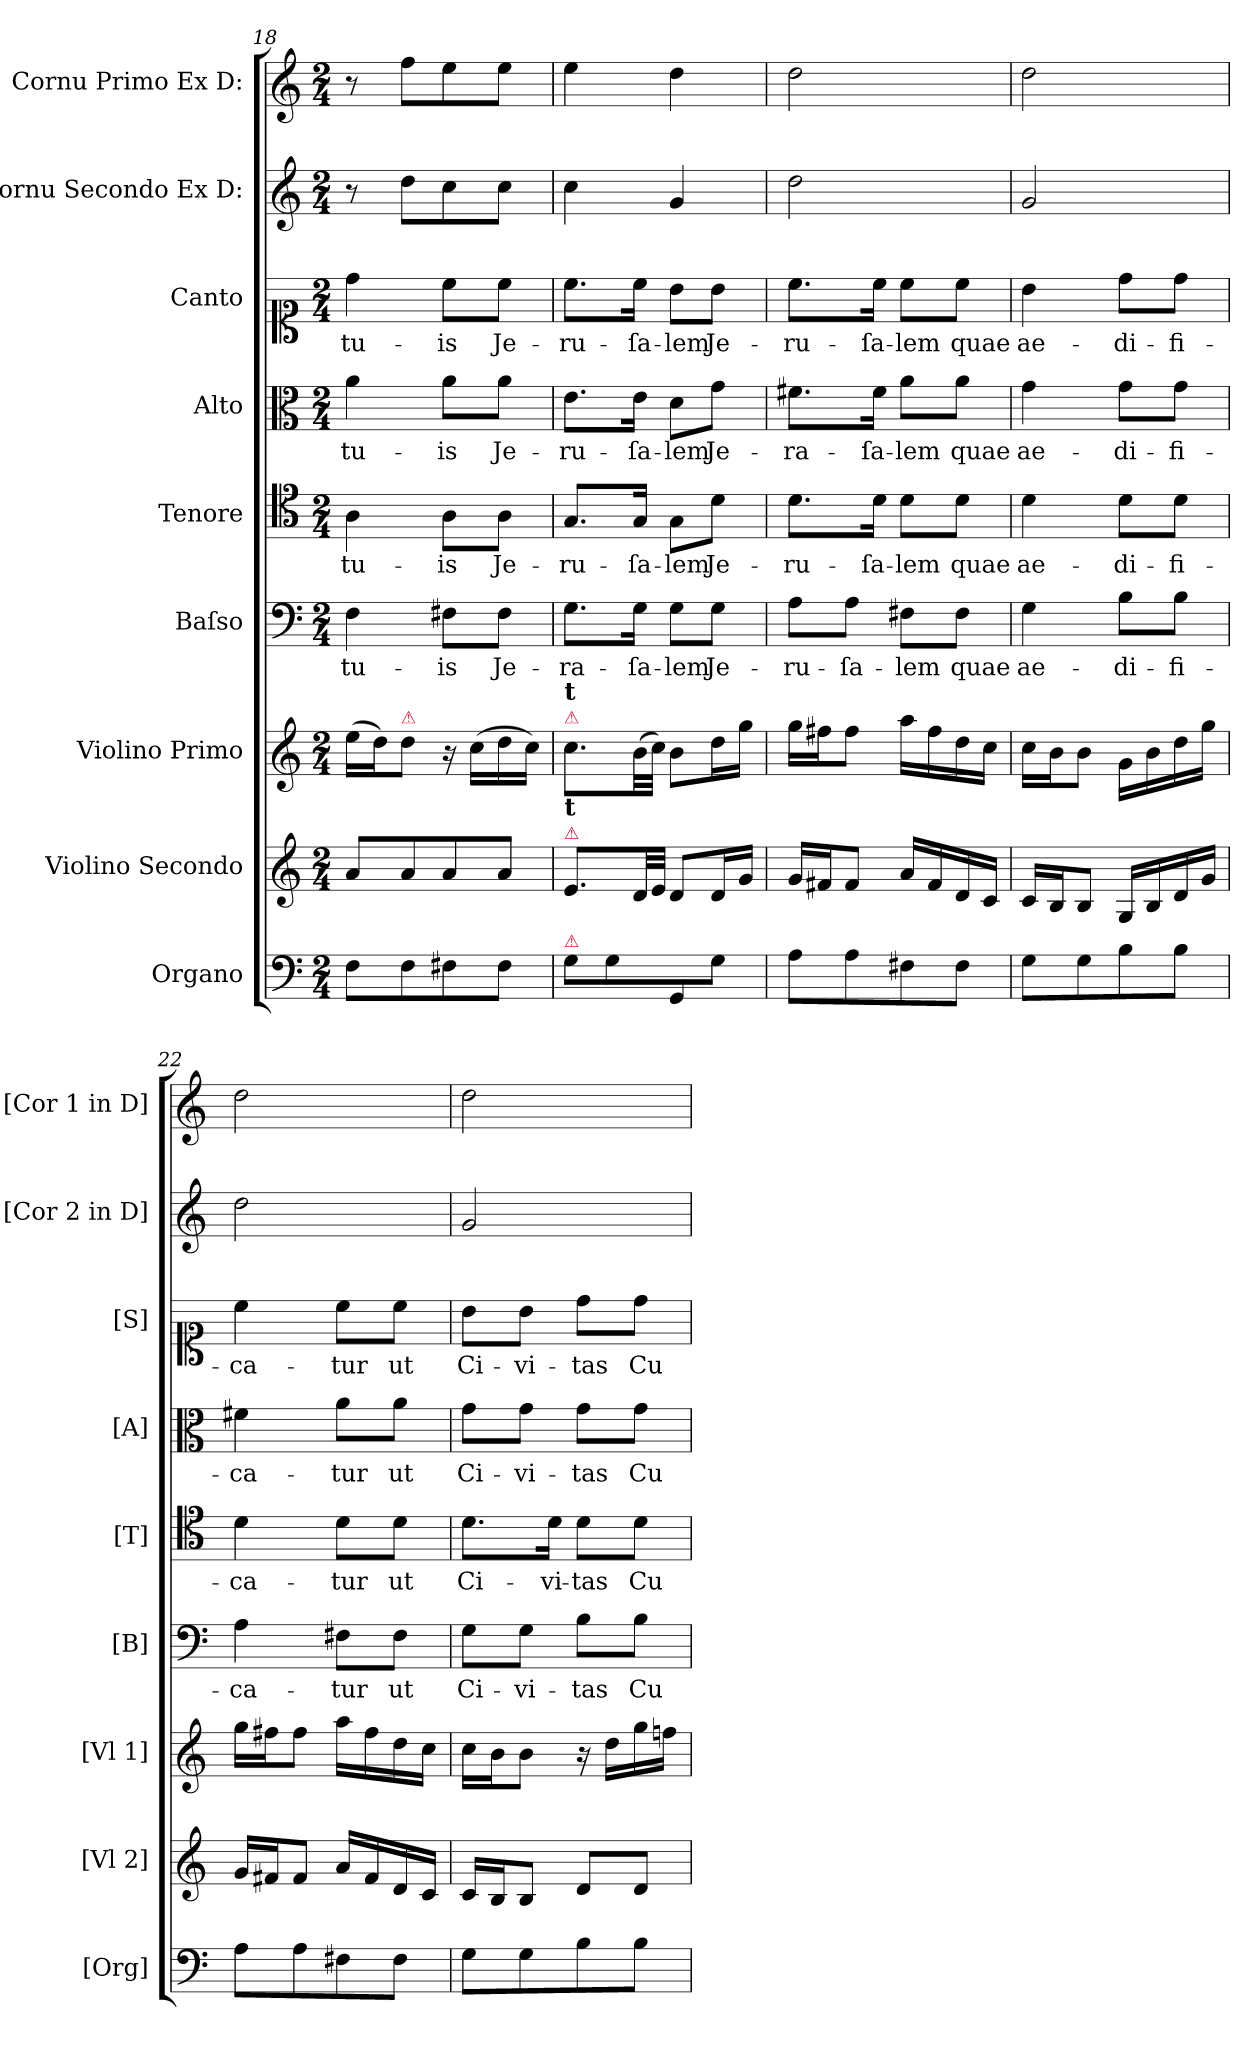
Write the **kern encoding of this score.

**kern	**kern	**kern	**kern	**text	**kern	**text	**kern	**text	**kern	**text	**kern	**kern
*part9	*part8	*part7	*part6	*part6	*part5	*part5	*part4	*part4	*part3	*part3	*part2	*part1
*staff9	*staff8	*staff7	*staff6	*staff6	*staff5	*staff5	*staff4	*staff4	*staff3	*staff3	*staff2	*staff1
*I"Organo	*I"Violino Secondo	*I"Violino Primo	*I"Baſso	*	*I"Tenore	*	*I"Alto	*	*I"Canto	*	*I"Cornu Secondo Ex D:	*I"Cornu Primo Ex D:
*I'[Org]	*I'[Vl 2]	*I'[Vl 1]	*I'[B]	*	*I'[T]	*	*I'[A]	*	*I'[S]	*	*I'[Cor 2 in D]	*I'[Cor 1 in D]
*clefF4	*clefG2	*clefG2	*clefF4	*	*clefC4	*	*clefC3	*	*clefC1	*	*clefG2	*clefG2
*k[]	*k[]	*k[]	*k[]	*	*k[]	*	*k[]	*	*k[]	*	*k[]	*k[]
*C:	*C:	*C:	*C:	*	*C:	*	*C:	*	*C:	*	*C:	*C:
*M2/4	*M2/4	*M2/4	*M2/4	*	*M2/4	*	*M2/4	*	*M2/4	*	*M2/4	*M2/4
=18	=18	=18	=18	=18	=18	=18	=18	=18	=18	=18	=18	=18
!	!	!	!	!	!	!	!	!LO:LY:i	!	!LO:LY:i	!	!
8F\L	8a/L	(>16ee\LL	4F\	tu-	4A\	tu-	4a\	tu-	4dd\	tu-	8r	8r
.	.	16dd\J)	.	.	.	.	.	.	.	.	.	.
!	!	!LO:TX:a:color=crimson:t=⚠	!	!	!	!	!	!	!	!	!	!
8F\	8a/	8dd\J	.	.	.	.	.	.	.	.	8dd\L	8ff\L
!	!	!	!	!	!	!	!	!LO:LY:i	!	!LO:LY:i	!	!
8F#X\	8a/	16r	8F#X\L	-is	8A\L	-is	8a\L	-is	8cc\L	-is	8cc\	8ee\
.	.	(>16cc\LL	.	.	.	.	.	.	.	.	.	.
8F#\J	8a/J	16dd\	8F#\J	Je-	8A\J	Je-	8a\J	Je-	8cc\J	Je-	8cc\J	8ee\J
.	.	16cc\JJ)	.	.	.	.	.	.	.	.	.	.
=19	=19	=19	=19	=19	=19	=19	=19	=19	=19	=19	=19	=19
!	!	!LO:TX:a:color=crimson:t=⚠	!	!	!	!	!	!	!	!	!	!
!	!	!LO:TX:a:B:t=t	!	!	!	!	!	!	!	!	!	!
!	!LO:TX:a:color=crimson:t=⚠	!	!	!	!	!	!	!	!	!	!	!
!	!LO:TX:a:B:t=t	!	!	!	!	!	!	!	!	!	!	!
!LO:TX:a:color=crimson:t=⚠	!	!	!	!	!	!	!	!	!	!	!	!
8G\L	8.e/L	8.cc\L	8.G\L	-ra-	8.G/L	-ru-	8.e\L	-ru-	8.cc\L	-ru-	4cc\	4ee\
8G\	.	.	.	.	.	.	.	.	.	.	.	.
.	32d/LL	(>32b\LL	16G\Jk	-ſa-	16G/Jk	-ſa-	16e\Jk	-ſa-	16cc\Jk	-ſa-	.	.
.	32e/JJJ	32cc\JJJ)	.	.	.	.	.	.	.	.	.	.
8GG/	8d/L	8b\L	8G\L	-lem	8G\L	-lem	8d\L	-lem	8b\L	-lem	4g/	4dd\
!	!	!	!	!LO:LY:i	!	!LO:LY:i	!	!LO:LY:i	!	!	!	!
8G\J	16d/L	16dd\L	8G\J	Je-	8d\J	Je-	8g\J	Je-	8b\J	Je-	.	.
.	16g/JJ	16gg\JJ	.	.	.	.	.	.	.	.	.	.
=20	=20	=20	=20	=20	=20	=20	=20	=20	=20	=20	=20	=20
!	!	!	!	!LO:LY:i	!	!LO:LY:i	!	!LO:LY:i	!	!	!	!
8A\L	16g/LL	16gg\LL	8A\L	-ru-	8.d\L	-ru-	8.f#X\L	-ra-	8.cc\L	-ru-	2dd\	2dd\
.	16f#X/J	16ff#X\J	.	.	.	.	.	.	.	.	.	.
!	!	!	!	!LO:LY:i	!	!	!	!	!	!	!	!
8A\	8f#/J	8ff#\J	8A\J	-ſa-	.	.	.	.	.	.	.	.
!	!	!	!	!	!	!LO:LY:i	!	!LO:LY:i	!	!	!	!
.	.	.	.	.	16d\Jk	-ſa-	16f#\Jk	-ſa-	16cc\Jk	-ſa-	.	.
!	!	!	!	!LO:LY:i	!	!LO:LY:i	!	!LO:LY:i	!	!	!	!
8F#X\	16a/LL	16aa\LL	8F#X\L	-lem	8d\L	-lem	8a\L	-lem	8cc\L	-lem	.	.
.	16f#/	16ff#\	.	.	.	.	.	.	.	.	.	.
8F#\J	16d/	16dd\	8F#\J	quae	8d\J	quae	8a\J	quae	8cc\J	quae	.	.
.	16c/JJ	16cc\JJ	.	.	.	.	.	.	.	.	.	.
=21	=21	=21	=21	=21	=21	=21	=21	=21	=21	=21	=21	=21
8G\L	16c/LL	16cc\LL	4G\	ae-	4d\	ae-	4g\	ae-	4b\	ae-	2g/	2dd\
.	16B/J	16b\J	.	.	.	.	.	.	.	.	.	.
8G\	8B/J	8b\J	.	.	.	.	.	.	.	.	.	.
8B\	16G/LL	16g\LL	8B\L	-di-	8d\L	-di-	8g\L	-di-	8dd\L	-di-	.	.
.	16B/	16b\	.	.	.	.	.	.	.	.	.	.
8B\J	16d/	16dd\	8B\J	-fi-	8d\J	-fi-	8g\J	-fi-	8dd\J	-fi-	.	.
.	16g/JJ	16gg\JJ	.	.	.	.	.	.	.	.	.	.
=22	=22	=22	=22	=22	=22	=22	=22	=22	=22	=22	=22	=22
8A\L	16g/LL	16gg\LL	4A\	-ca-	4d\	-ca-	4f#X\	-ca-	4cc\	-ca-	2dd\	2dd\
.	16f#X/J	16ff#X\J	.	.	.	.	.	.	.	.	.	.
8A\	8f#/J	8ff#\J	.	.	.	.	.	.	.	.	.	.
8F#X\	16a/LL	16aa\LL	8F#X\L	-tur	8d\L	-tur	8a\L	-tur	8cc\L	-tur	.	.
.	16f#/	16ff#\	.	.	.	.	.	.	.	.	.	.
8F#\J	16d/	16dd\	8F#\J	ut	8d\J	ut	8a\J	ut	8cc\J	ut	.	.
.	16c/JJ	16cc\JJ	.	.	.	.	.	.	.	.	.	.
=23	=23	=23	=23	=23	=23	=23	=23	=23	=23	=23	=23	=23
8G\L	16c/LL	16cc\LL	8G\L	Ci-	8.d\L	Ci-	8g\L	Ci-	8b\L	Ci-	2g/	2dd\
.	16B/J	16b\J	.	.	.	.	.	.	.	.	.	.
8G\	8B/J	8b\J	8G\J	-vi-	.	.	8g\J	-vi-	8b\J	-vi-	.	.
.	.	.	.	.	16d\Jk	-vi-	.	.	.	.	.	.
8B\	8d/L	16r	8B\L	-tas	8d\L	-tas	8g\L	-tas	8dd\L	-tas	.	.
.	.	16dd\LL	.	.	.	.	.	.	.	.	.	.
8B\J	8d/J	16gg\	8B\J	Cu-	8d\J	Cu-	8g\J	Cu-	8dd\J	Cu-	.	.
.	.	16ffn\JJ	.	.	.	.	.	.	.	.	.	.
=	=	=	=	=	=	=	=	=	=	=	=	=
*-	*-	*-	*-	*-	*-	*-	*-	*-	*-	*-	*-	*-
